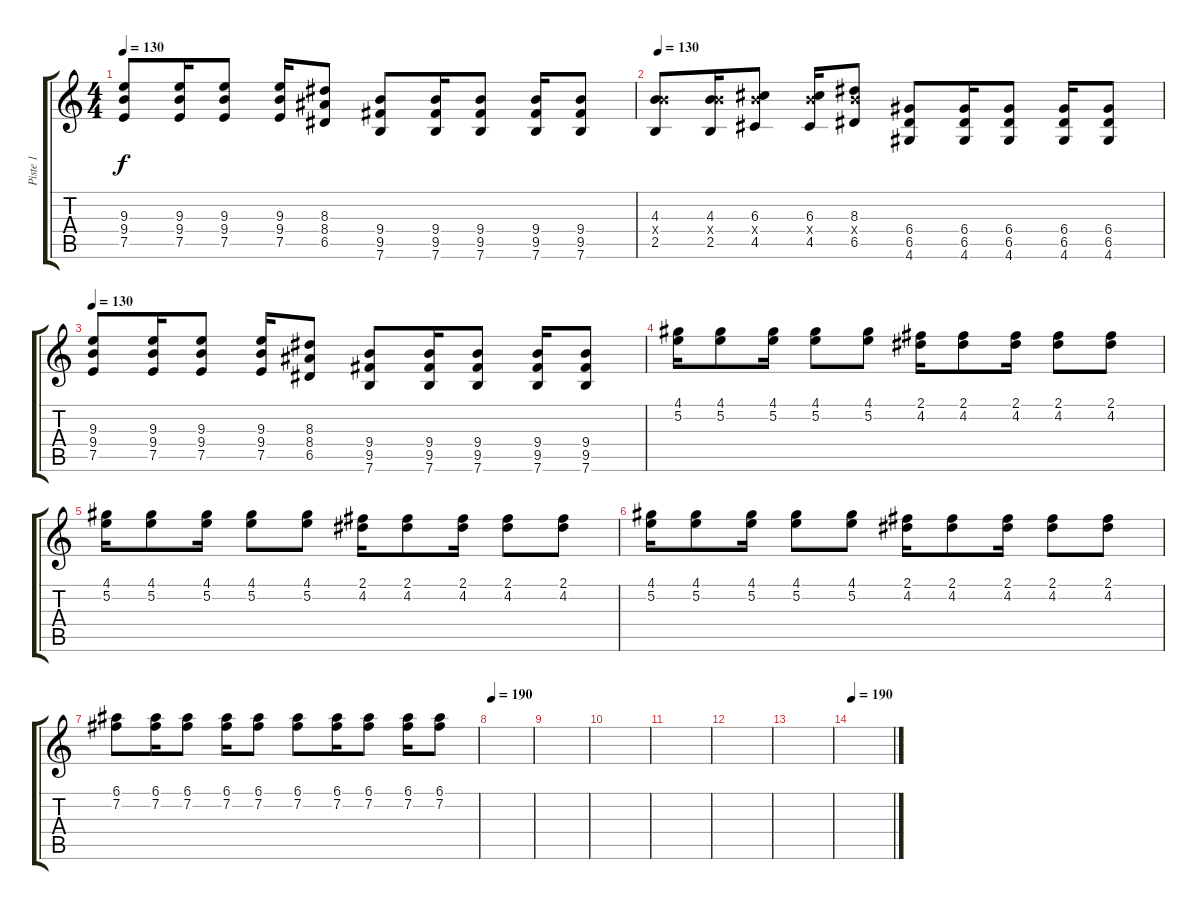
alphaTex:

\track ("Piste 1" "Piste 1") {instrument overdrivenguitar}
\staff {score tabs}
\tuning (E4 B3 G3 D3 A2 E2) {hide}
\ts (4 4)
\tempo 130
\clef g2
\ks c
(9.3 9.4 7.5).8{dy f} (9.3 9.4 7.5).16 (9.3 9.4 7.5).8 (9.3 9.4 7.5).16 (8.3 8.4 6.5).8 (9.4 9.5 7.6).8 (9.4 9.5 7.6).16 (9.4 9.5 7.6).8 (9.4 9.5 7.6).16 (9.4 9.5 7.6).8 |
\tempo 130
(4.3 9.4{x} 2.5).8 (4.3 9.4{x} 2.5).16 (6.3 9.4{x} 4.5).8 (6.3 9.4{x} 4.5).16 (8.3 9.4{x} 6.5).8 (6.4 6.5 4.6).8 (6.4 6.5 4.6).16 (6.4 6.5 4.6).8 (6.4 6.5 4.6).16 (6.4 6.5 4.6).8 |
\tempo 130
(9.3 9.4 7.5).8 (9.3 9.4 7.5).16 (9.3 9.4 7.5).8 (9.3 9.4 7.5).16 (8.3 8.4 6.5).8 (9.4 9.5 7.6).8 (9.4 9.5 7.6).16 (9.4 9.5 7.6).8 (9.4 9.5 7.6).16 (9.4 9.5 7.6).8 |
(4.1 5.2).16 (4.1 5.2).8 (4.1 5.2).16 (4.1 5.2).8 (4.1 5.2).8 (2.1 4.2).16 (2.1 4.2).8 (2.1 4.2).16 (2.1 4.2).8 (2.1 4.2).8 |
(4.1 5.2).16 (4.1 5.2).8 (4.1 5.2).16 (4.1 5.2).8 (4.1 5.2).8 (2.1 4.2).16 (2.1 4.2).8 (2.1 4.2).16 (2.1 4.2).8 (2.1 4.2).8 |
(4.1 5.2).16 (4.1 5.2).8 (4.1 5.2).16 (4.1 5.2).8 (4.1 5.2).8 (2.1 4.2).16 (2.1 4.2).8 (2.1 4.2).16 (2.1 4.2).8 (2.1 4.2).8 |
(6.1 7.2).8 (6.1 7.2).16 (6.1 7.2).8 (6.1 7.2).16 (6.1 7.2).8 (6.1 7.2).8 (6.1 7.2).16 (6.1 7.2).8 (6.1 7.2).16 (6.1 7.2).8 |
\tempo 190
|
|
|
|
|
|
\tempo 190
